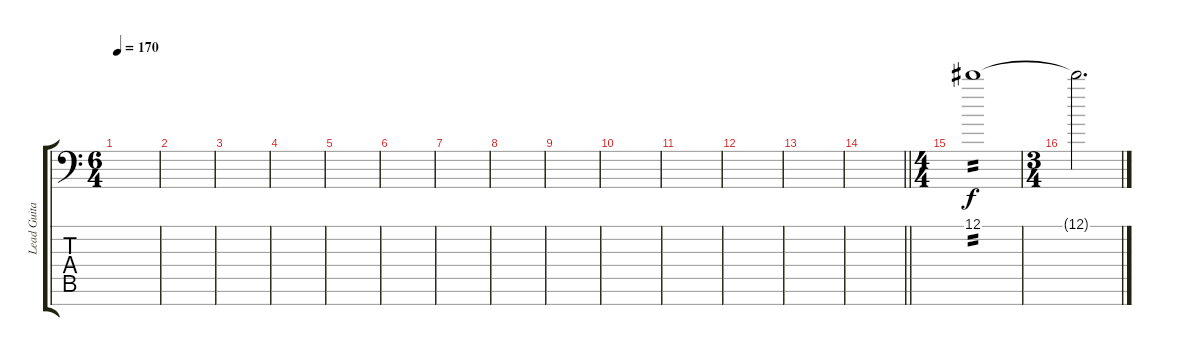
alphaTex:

\track ("Lead Guitar #1" "Lead Guita") {instrument distortionguitar}
\staff {score tabs}
\tuning (Eb4 Bb3 Gb3 Db3 Ab2 Eb2 Ab1) {hide}
\ts (6 4)
\tempo 170
\clef f4
\ks c
|
|
|
|
|
|
|
|
|
|
|
|
|
\barLineRight lightlight
|
\ts (4 4)
\section ("" "")
12.1.1{tp 2} |
\ts (3 4)
12.1{t}.2{d}
